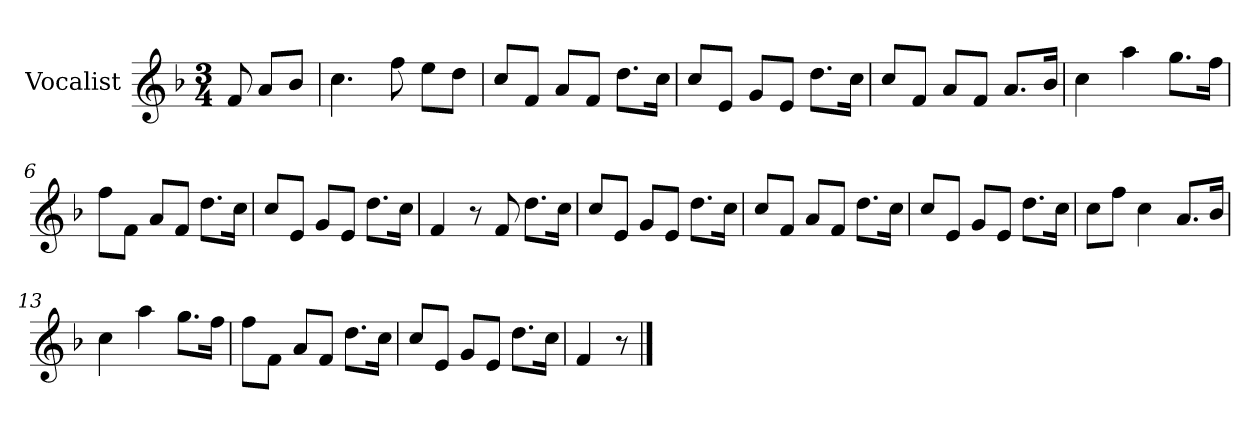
**kern
*part1
*staff1
*I"Vocalist
*k[b-]
*F:
*M3/4
=
8f
8aL
8b-J
=1
4.cc
8ff
8eeL
8ddJ
=2
8ccL
8fJ
8aL
8fJ
8.ddL
16ccJk
=3
8ccL
8eJ
8gL
8eJ
8.ddL
16ccJk
=4
8ccL
8fJ
8aL
8fJ
8.aL
16b-Jk
=5
4cc
4aa
8.ggL
16ffJk
=6
8ffL
8fJ
8aL
8fJ
8.ddL
16ccJk
=7
8ccL
8eJ
8gL
8eJ
8.ddL
16ccJk
=8
4f
8r
8f
8.ddL
16ccJk
=9
8ccL
8eJ
8gL
8eJ
8.ddL
16ccJk
=10
8ccL
8fJ
8aL
8fJ
8.ddL
16ccJk
=11
8ccL
8eJ
8gL
8eJ
8.ddL
16ccJk
=12
8ccL
8ffJ
4cc
8.aL
16b-Jk
=13
4cc
4aa
8.ggL
16ffJk
=14
8ffL
8fJ
8aL
8fJ
8.ddL
16ccJk
=15
8ccL
8eJ
8gL
8eJ
8.ddL
16ccJk
=16
4f
8r
==
*-
